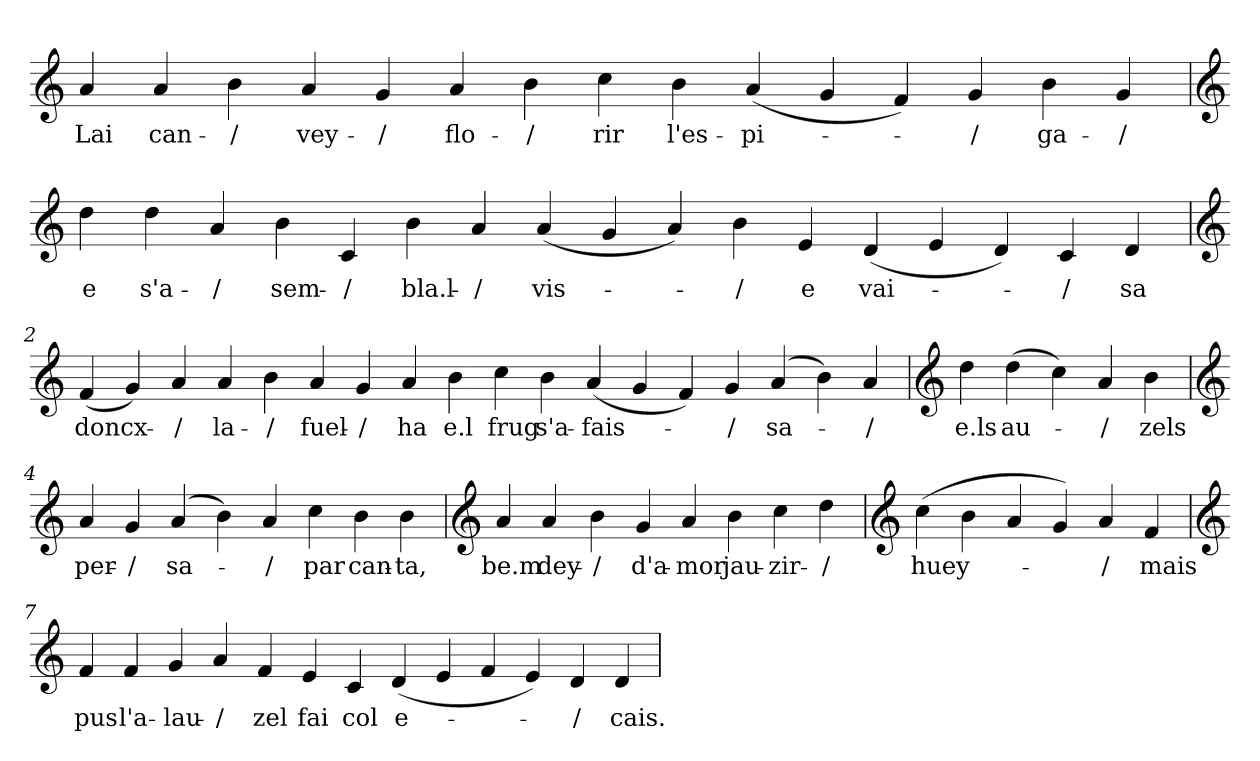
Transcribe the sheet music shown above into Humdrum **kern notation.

**kern	**text
*part1	*part1
*staff1	*staff1
*clefG2	*
=	=
4a	Lai
4a	can-
4b	-/
4a	vey-
4g	-/
4a	flo-
4b	-/
4cc	rir
4b	l'es-
(4a	-pi-
4g	.
4f)	.
4g	-/
4b	ga-
4g	-/
=1	=1
*clefG2	*
4dd	e
4dd	s'a-
4a	-/
4b	sem-
4c	-/
4b	bla.l-
4a	-/
(4a	vis-
4g	.
4a)	.
4b	-/
4e	e
(4d	vai-
4e	.
4d)	.
4c	-/
4d	sa
=2	=2
*clefG2	*
(4f	doncx-
4g)	.
4a	-/
4a	la-
4b	-/
4a	fuel-
4g	-/
4a	ha
4b	e.l
4cc	frug
4b	s'a-
(4a	-fais-
4g	.
4f)	.
4g	-/
(4a	sa-
4b)	.
4a	-/
=3	=3
*clefG2	*
4dd	e.ls
(4dd	au-
4cc)	.
4a	-/
4b	zels
=4	=4
*clefG2	*
4a	per-
4g	-/
(4a	sa-
4b)	.
4a	-/
4cc	par
4b	can-
4b	-ta,
=5	=5
*clefG2	*
4a	be.m
4a	dey-
4b	-/
4g	d'a-
4a	-mor
4b	jau-
4cc	-zir-
4dd	-/
=6	=6
*clefG2	*
(4cc	huey-
4b	.
4a	.
4g)	.
4a	-/
4f	mais
=7	=7
*clefG2	*
4f	pus
4f	l'a-
4g	-lau-
4a	-/
4f	zel
4e	fai
4c	col
(4d	e-
4e	.
4f	.
4e)	.
4d	-/
4d	cais.
=	=
*-	*-
